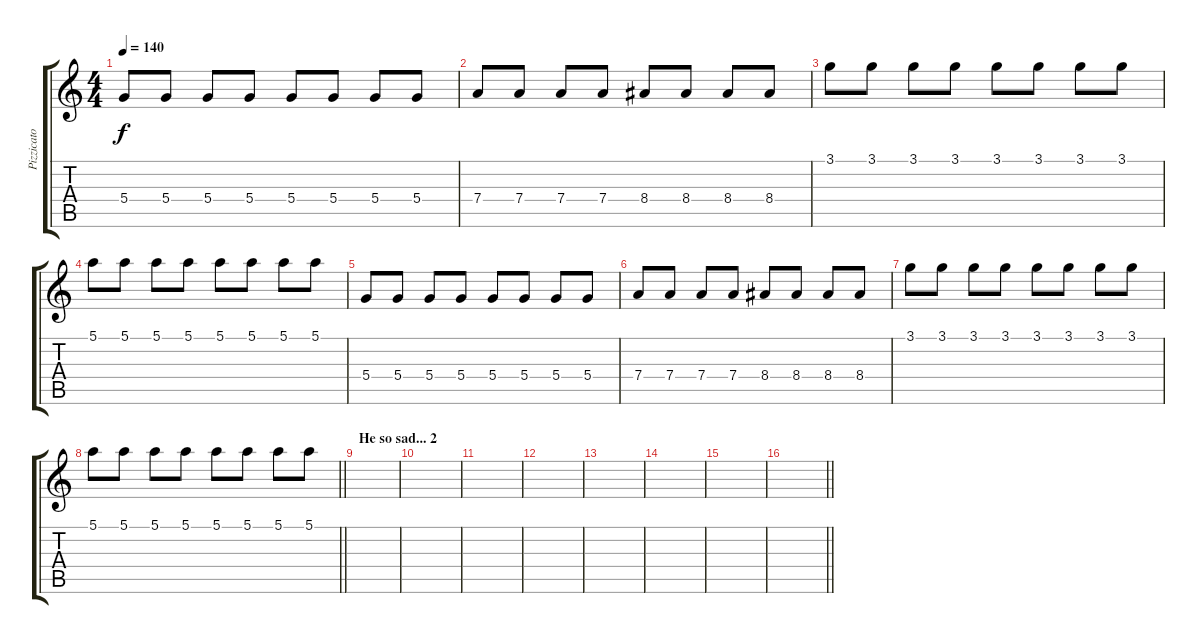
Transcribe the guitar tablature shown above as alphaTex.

\track ("Pizzicato" "Pizzicato") {instrument slapbass2}
\staff {score tabs}
\tuning (E4 B3 G3 D3 A2 E2) {hide}
\ts (4 4)
\tempo 140
\clef g2
\ks c
5.4.8{dy f} 5.4.8 5.4.8 5.4.8 5.4.8 5.4.8 5.4.8 5.4.8 |
7.4.8 7.4.8 7.4.8 7.4.8 8.4.8 8.4.8 8.4.8 8.4.8 |
3.1.8 3.1.8 3.1.8 3.1.8 3.1.8 3.1.8 3.1.8 3.1.8 |
5.1.8 5.1.8 5.1.8 5.1.8 5.1.8 5.1.8 5.1.8 5.1.8 |
5.4.8 5.4.8 5.4.8 5.4.8 5.4.8 5.4.8 5.4.8 5.4.8 |
7.4.8 7.4.8 7.4.8 7.4.8 8.4.8 8.4.8 8.4.8 8.4.8 |
3.1.8 3.1.8 3.1.8 3.1.8 3.1.8 3.1.8 3.1.8 3.1.8 |
\barLineRight lightlight
5.1.8 5.1.8 5.1.8 5.1.8 5.1.8 5.1.8 5.1.8 5.1.8 |
\section ("" "He so sad... 2")
|
|
|
|
|
|
|
\barLineRight lightlight
